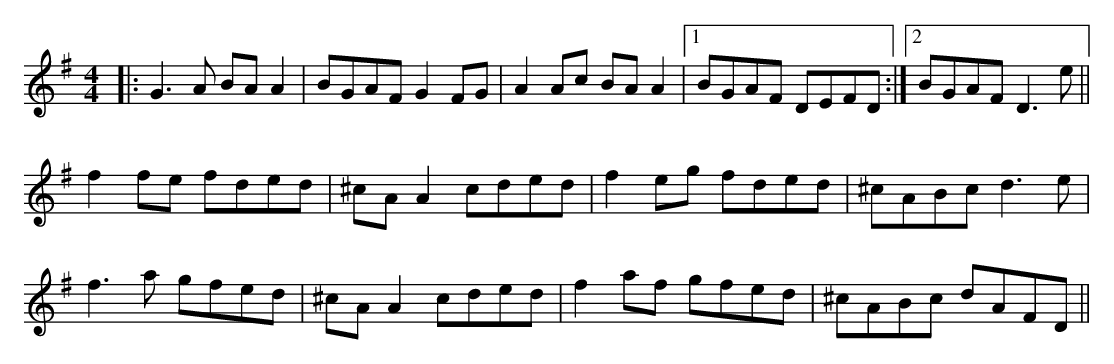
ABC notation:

X:1
M:4/4
K:G
|:G3 A BA A2|BGAF G2 FG|A2 Ac BA A2|1 BGAF DEFD:|2 BGAF D3 e||
f2 fe fded|^cA A2 cded|f2 eg fded|^cABc d3 e|
f3 a gfed|^cA A2 cded|f2 af gfed|^cABc dAFD||
